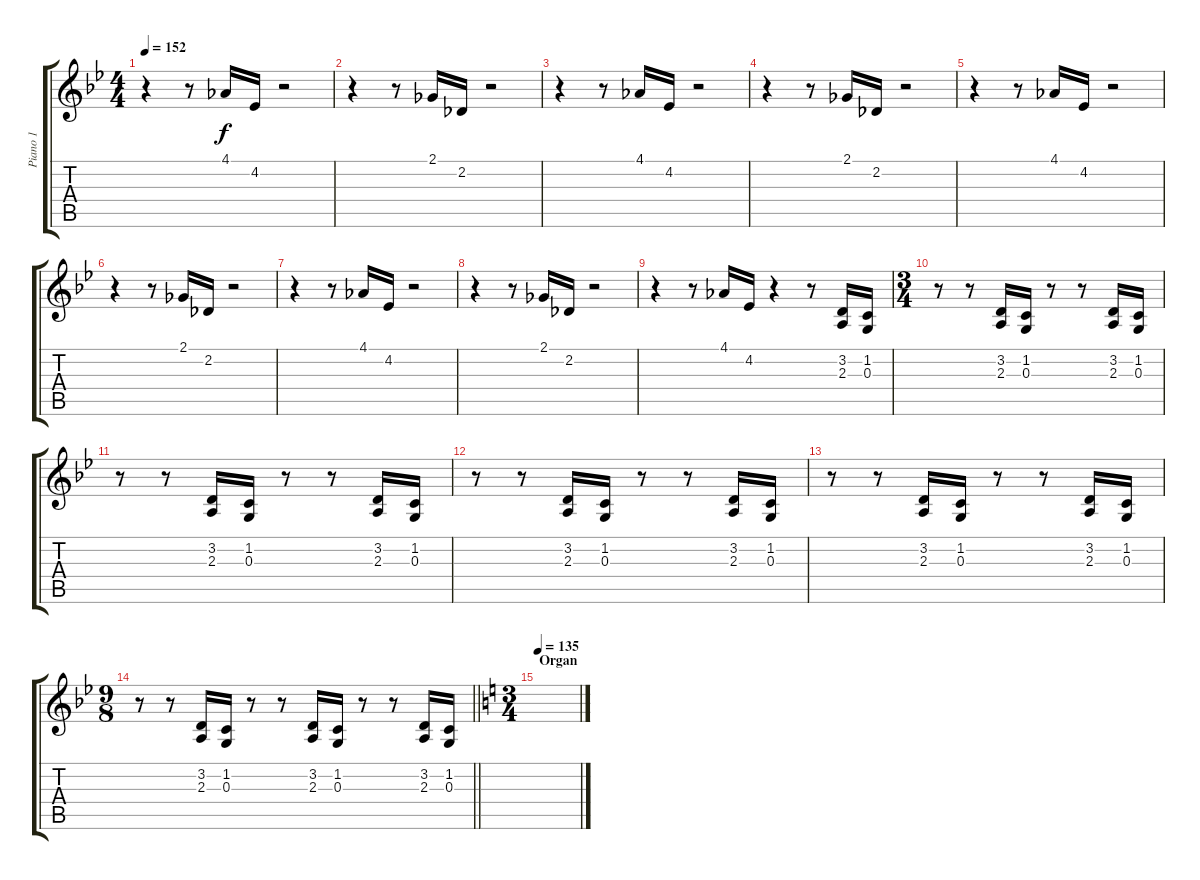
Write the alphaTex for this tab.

\track ("Piano 1" "Piano 1") {instrument acousticgrandpiano}
\staff {score tabs}
\tuning (E4 B3 G3 D3 A2 E2) {hide}
\ts (4 4)
\tempo 152
\clef g2
\ks bb
r.4{dy f} r.8 4.1.16 4.2.16 r.2 |
r.4 r.8 2.1.16 2.2.16 r.2 |
r.4 r.8 4.1.16 4.2.16 r.2 |
r.4 r.8 2.1.16 2.2.16 r.2 |
r.4 r.8 4.1.16 4.2.16 r.2 |
r.4 r.8 2.1.16 2.2.16 r.2 |
r.4 r.8 4.1.16 4.2.16 r.2 |
r.4 r.8 2.1.16 2.2.16 r.2 |
r.4 r.8 4.1.16 4.2.16 r.4 r.8 (3.2 2.3).16 (1.2 0.3).16 |
\ts (3 4)
r.8 r.8 (3.2 2.3).16 (1.2 0.3).16 r.8 r.8 (3.2 2.3).16 (1.2 0.3).16 |
r.8 r.8 (3.2 2.3).16 (1.2 0.3).16 r.8 r.8 (3.2 2.3).16 (1.2 0.3).16 |
r.8 r.8 (3.2 2.3).16 (1.2 0.3).16 r.8 r.8 (3.2 2.3).16 (1.2 0.3).16 |
r.8 r.8 (3.2 2.3).16 (1.2 0.3).16 r.8 r.8 (3.2 2.3).16 (1.2 0.3).16 |
\ts (9 8)
\barLineRight lightlight
r.8 r.8 (3.2 2.3).16 (1.2 0.3).16 r.8 r.8 (3.2 2.3).16 (1.2 0.3).16 r.8 r.8 (3.2 2.3).16 (1.2 0.3).16 |
\ts (3 4)
\section ("" "Organ")
\tempo 135
\ks c
